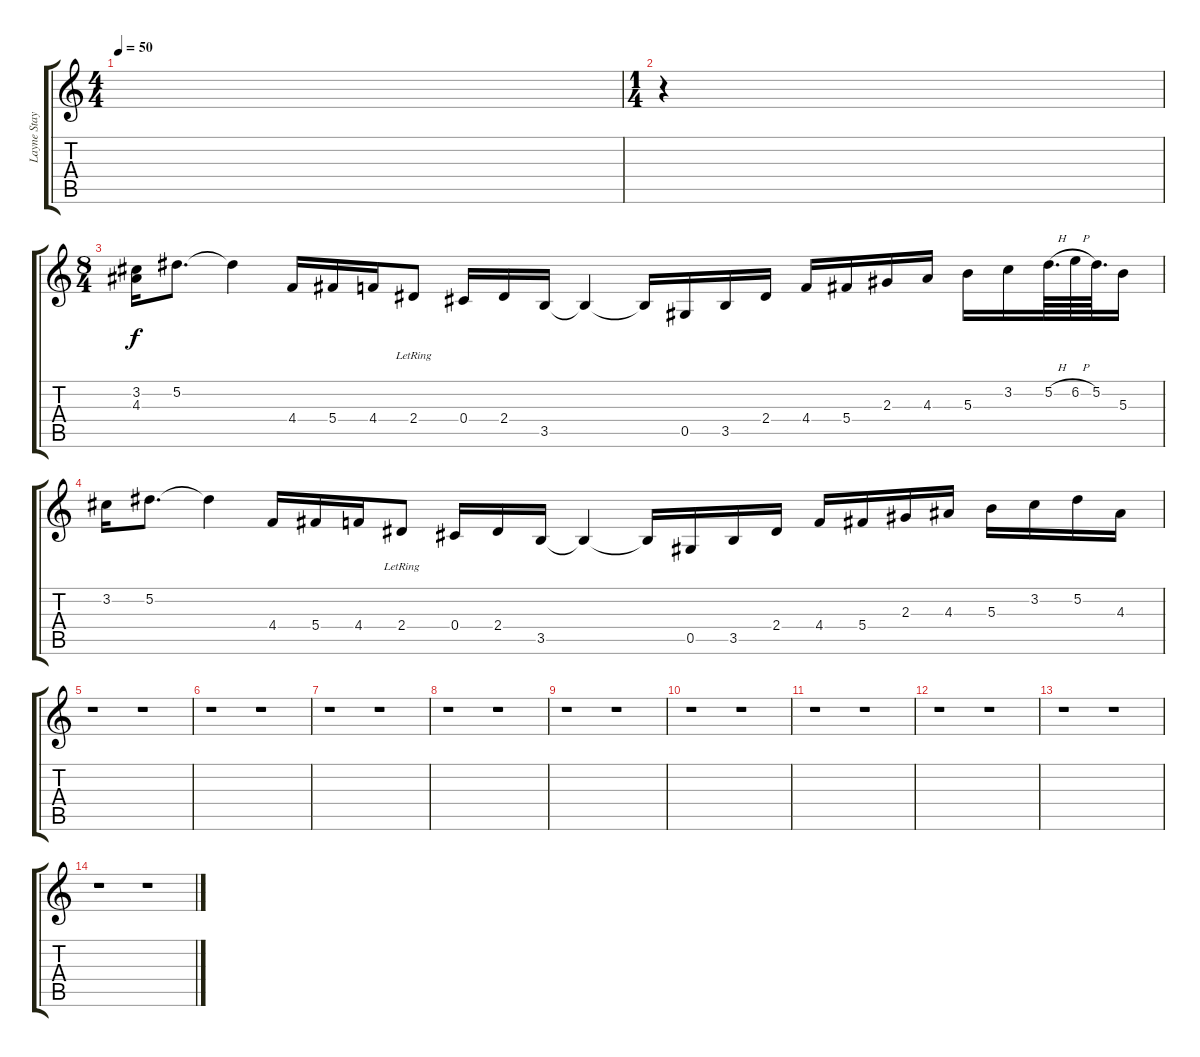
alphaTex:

\track ("Layne Stayle" "Layne Stay") {instrument acousticguitarnylon}
\staff {score tabs}
\tuning (Eb4 Bb3 Gb3 Db3 Ab2 Eb2) {hide}
\ts (4 4)
\tempo 50
\clef g2
\ks c
|
\ts (1 4)
r.4 |
\ts (8 4)
(3.2 4.3).16 5.2.8{d} 5.2{t}.4 4.4.16 5.4.16 4.4.16 2.4{lr}.8 0.4.16 2.4.16 3.5.16 3.5{t}.4 3.5{t}.16 0.5.16 3.5.16 2.4.16 4.4.16 5.4.16 2.3.16 4.3.16 5.3.16 3.2.16 5.2{h}.64{d} 6.2{h}.64 5.2.64{d} 5.3.16 |
3.2.16 5.2.8{d} 5.2{t}.4 4.4.16 5.4.16 4.4.16 2.4{lr}.8 0.4.16 2.4.16 3.5.16 3.5{t}.4 3.5{t}.16 0.5.16 3.5.16 2.4.16 4.4.16 5.4.16 2.3.16 4.3.16 5.3.16 3.2.16 5.2.16 4.3.16 |
r.1 r.1 |
r.1 r.1 |
r.1 r.1 |
r.1 r.1 |
r.1 r.1 |
r.1 r.1 |
r.1 r.1 |
r.1 r.1 |
r.1 r.1 |
r.1 r.1
